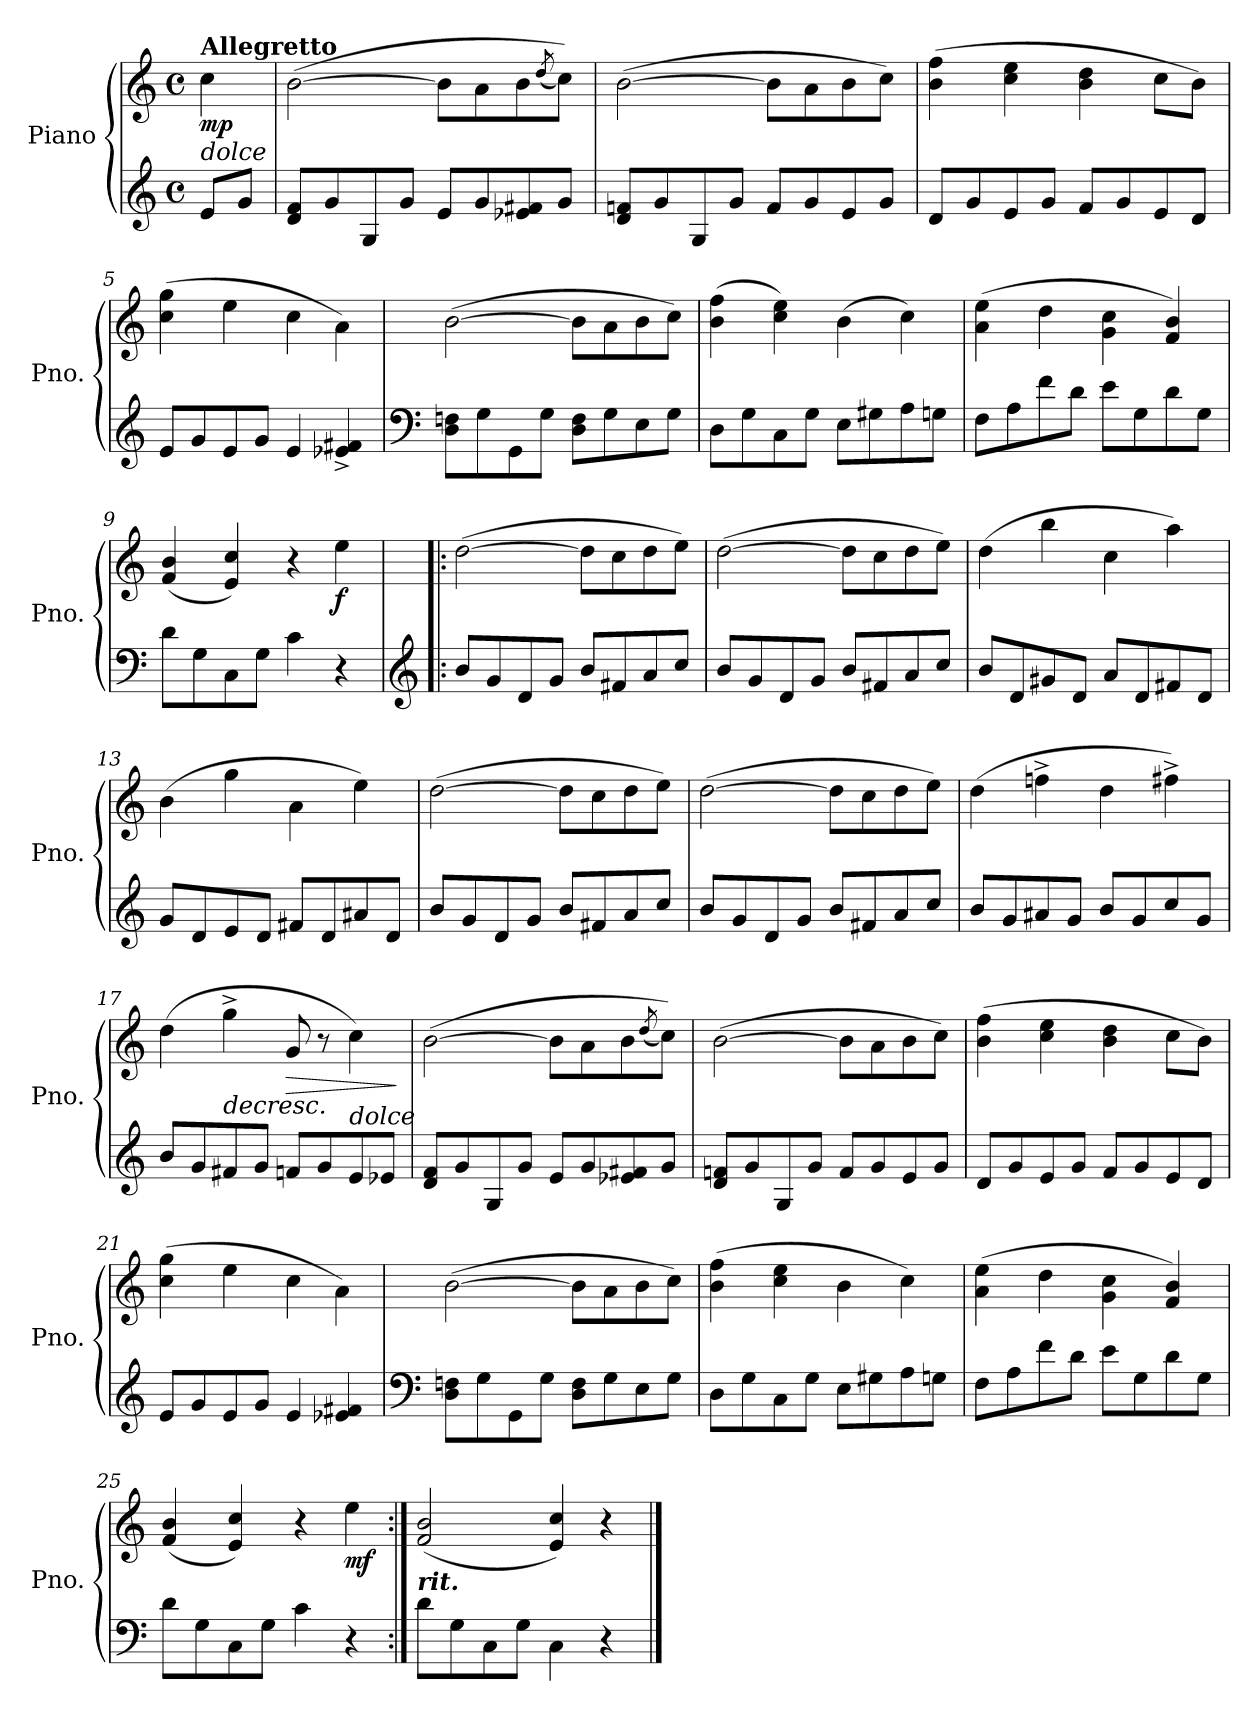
**kern	**kern	**dynam
*part1	*part1	*part1
*staff2	*staff1	*staff1/2
*I"Piano	*	*
*I'Pno.	*	*
*clefG2	*clefG2	*
*k[]	*k[]	*
*M4/4	*M4/4	*
*met(c)	*met(c)	*
=1	=1	=1
!	!LO:TX:a:B:t=Allegretto	!
!LO:TX:a:i:t=dolce	!	!
!	!	!LO:DY:b
8e/L	4cc\	mp
8g/J	.	.
=2	=2	=2
8d/ 8f/L	([2b\	.
8g/	.	.
8G/	.	.
8g/J	.	.
8e/L	8b\L]	.
8g/	8a\	.
8e-X/ 8f#X/	8b\	.
.	(8qdd/	.
8g/J	8cc\J))	.
=3	=3	=3
8d/ 8fn/L	([2b\	.
8g/	.	.
8G/	.	.
8g/J	.	.
8f/L	8b\L]	.
8g/	8a\	.
8e/	8b\	.
8g/J	8cc\J)	.
=4	=4	=4
8d/L	(4b\ 4ff\	.
8g/	.	.
8e/	4cc\ 4ee\	.
8g/J	.	.
8f/L	4b\ 4dd\	.
8g/	.	.
8e/	8cc\L	.
8d/J	8b\J)	.
=5	=5	=5
8e/L	(4cc\ 4gg\	.
8g/	.	.
8e/	4ee\	.
8g/J	.	.
4e/	4cc\	.
4e-X/^ 4f#X/^	4a\)	.
!!LO:LB:g=z
=6	=6	=6
*clefF4	*	*
8D\ 8Fn\L	([2b\	.
8G\	.	.
8GG\	.	.
8G\J	.	.
8D\ 8F\L	8b\L]	.
8G\	8a\	.
8E\	8b\	.
8G\J	8cc\J)	.
=7	=7	=7
8D\L	(4b\ 4ff\	.
8G\	.	.
8C\	4cc\ 4ee\)	.
8G\J	.	.
8E\L	(4b\	.
8G#X\	.	.
8A\	4cc\)	.
8Gn\J	.	.
=8	=8	=8
8F\L	(4a\ 4ee\	.
8A\	.	.
8f\	4dd\	.
8d\J	.	.
8e\L	4g\ 4cc\	.
8G\	.	.
8d\	4f/ 4b/)	.
8G\J	.	.
=9	=9	=9
8d\L	(4f/ 4b/	.
8G\	.	.
8C\	4e/ 4cc/)	.
8G\J	.	.
4c\	4r	.
!	!	!LO:DY:b
4r	4ee\	f
=10!|:	=10!|:	=10!|:
*clefG2	*	*
8b/L	([2dd\	.
8g/	.	.
8d/	.	.
8g/J	.	.
8b/L	8dd\L]	.
8f#X/	8cc\	.
8a/	8dd\	.
8cc/J	8ee\J)	.
!!LO:LB:g=z
=11	=11	=11
8b/L	([2dd\	.
8g/	.	.
8d/	.	.
8g/J	.	.
8b/L	8dd\L]	.
8f#X/	8cc\	.
8a/	8dd\	.
8cc/J	8ee\J)	.
=12	=12	=12
8b/L	(4dd\	.
8d/	.	.
8g#X/	4bb\	.
8d/J	.	.
8a/L	4cc\	.
8d/	.	.
8f#X/	4aa\)	.
8d/J	.	.
=13	=13	=13
8g/L	(4b\	.
8d/	.	.
8e/	4gg\	.
8d/J	.	.
8f#X/L	4a\	.
8d/	.	.
8a#X/	4ee\)	.
8d/J	.	.
=14	=14	=14
8b/L	([2dd\	.
8g/	.	.
8d/	.	.
8g/J	.	.
8b/L	8dd\L]	.
8f#X/	8cc\	.
8a/	8dd\	.
8cc/J	8ee\J)	.
!!LO:LB:g=z
=15	=15	=15
8b/L	([2dd\	.
8g/	.	.
8d/	.	.
8g/J	.	.
8b/L	8dd\L]	.
8f#X/	8cc\	.
8a/	8dd\	.
8cc/J	8ee\J)	.
=16	=16	=16
8b/L	(4dd\	.
8g/	.	.
8a#X/	4ffn^\	.
8g/J	.	.
8b/L	4dd\	.
8g/	.	.
8cc/	4ff#X^\)	.
8g/J	.	.
=17	=17	=17
8b/L	(4dd\	.
8g/	.	.
!	!	!LO:HP:b
8f#X/	4gg^\	>
8g/J	.	.
!	!	!LO:HP:b
8fn/L	8g/	>
8g/	8r	.
!LO:TX:a:i:t=dolce	!	!
8e/	4cc\)	.
8e-X/J	.	.
.	.	] ]
=18	=18	=18
8d/ 8f/L	([2b\	.
8g/	.	.
8G/	.	.
8g/J	.	.
8e/L	8b\L]	.
8g/	8a\	.
8e-X/ 8f#X/	8b\	.
.	(8qdd/	.
8g/J	8cc\J))	.
!!LO:LB:g=z
=19	=19	=19
8d/ 8fn/L	([2b\	.
8g/	.	.
8G/	.	.
8g/J	.	.
8f/L	8b\L]	.
8g/	8a\	.
8e/	8b\	.
8g/J	8cc\J)	.
=20	=20	=20
8d/L	(4b\ 4ff\	.
8g/	.	.
8e/	4cc\ 4ee\	.
8g/J	.	.
8f/L	4b\ 4dd\	.
8g/	.	.
8e/	8cc\L	.
8d/J	8b\J)	.
=21	=21	=21
8e/L	(4cc\ 4gg\	.
8g/	.	.
8e/	4ee\	.
8g/J	.	.
4e/	4cc\	.
4e-X/ 4f#X/	4a\)	.
=22	=22	=22
*clefF4	*	*
8D\ 8Fn\L	([2b\	.
8G\	.	.
8GG\	.	.
8G\J	.	.
8D\ 8F\L	8b\L]	.
8G\	8a\	.
8E\	8b\	.
8G\J	8cc\J)	.
=23	=23	=23
8D\L	(4b\ 4ff\	.
8G\	.	.
8C\	4cc\ 4ee\	.
8G\J	.	.
8E\L	4b\	.
8G#X\	.	.
8A\	4cc\)	.
8Gn\J	.	.
!!LO:PB:g=z
=24	=24	=24
8F\L	(4a\ 4ee\	.
8A\	.	.
8f\	4dd\	.
8d\J	.	.
8e\L	4g\ 4cc\	.
8G\	.	.
8d\	4f/ 4b/)	.
8G\J	.	.
=25	=25	=25
8d\L	(4f/ 4b/	.
8G\	.	.
8C\	4e/ 4cc/)	.
8G\J	.	.
4c\	4r	.
!	!	!LO:DY:b
4r	4ee\	mf
=26:|!	=26:|!	=26:|!
!LO:TX:a:Bi:t=rit.	!	!
8d\L	(2f/ 2b/	.
8G\	.	.
8C\	.	.
8G\J	.	.
4C\	4e/ 4cc/)	.
4r	4r	.
==	==	==
*-	*-	*-
